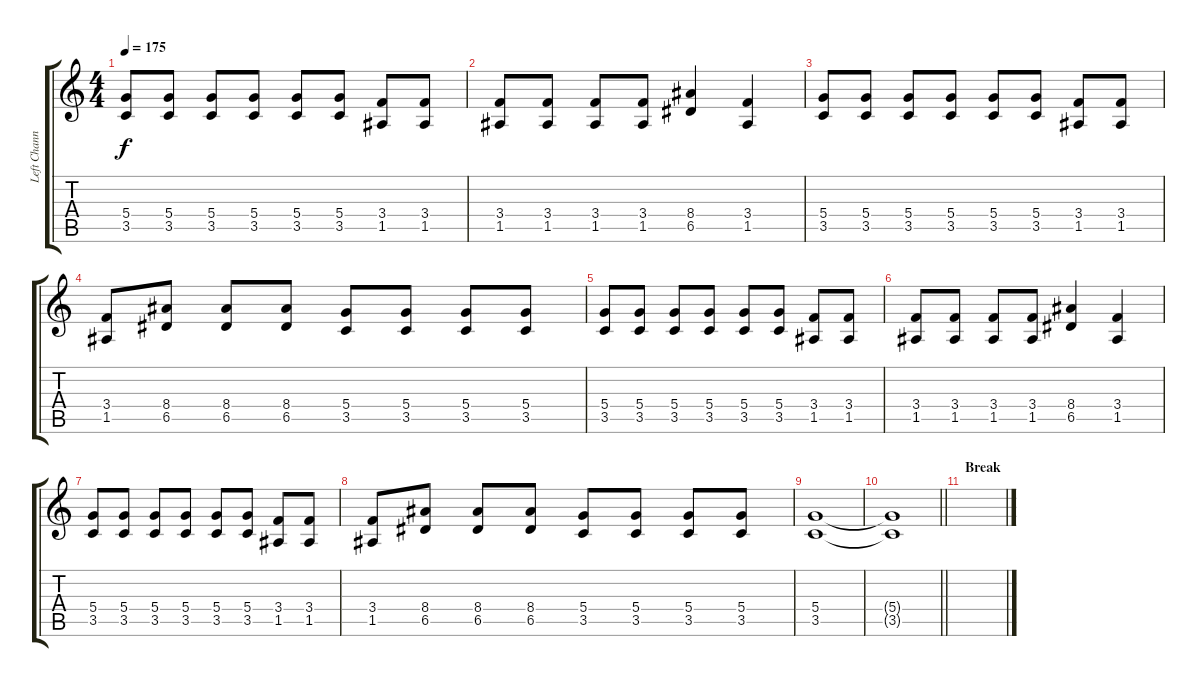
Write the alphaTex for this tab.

\track ("Left Channel" "Left Chann") {instrument distortionguitar}
\staff {score tabs}
\tuning (E4 B3 G3 D3 A2 E2) {hide}
\ts (4 4)
\tempo 175
\clef g2
\ks c
(5.4 3.5).8{dy f} (5.4 3.5).8 (5.4 3.5).8 (5.4 3.5).8 (5.4 3.5).8 (5.4 3.5).8 (3.4 1.5).8 (3.4 1.5).8 |
(3.4 1.5).8 (3.4 1.5).8 (3.4 1.5).8 (3.4 1.5).8 (8.4 6.5).4 (3.4 1.5).4 |
(5.4 3.5).8 (5.4 3.5).8 (5.4 3.5).8 (5.4 3.5).8 (5.4 3.5).8 (5.4 3.5).8 (3.4 1.5).8 (3.4 1.5).8 |
(3.4 1.5).8 (8.4 6.5).8 (8.4 6.5).8 (8.4 6.5).8 (5.4 3.5).8 (5.4 3.5).8 (5.4 3.5).8 (5.4 3.5).8 |
(5.4 3.5).8 (5.4 3.5).8 (5.4 3.5).8 (5.4 3.5).8 (5.4 3.5).8 (5.4 3.5).8 (3.4 1.5).8 (3.4 1.5).8 |
(3.4 1.5).8 (3.4 1.5).8 (3.4 1.5).8 (3.4 1.5).8 (8.4 6.5).4 (3.4 1.5).4 |
(5.4 3.5).8 (5.4 3.5).8 (5.4 3.5).8 (5.4 3.5).8 (5.4 3.5).8 (5.4 3.5).8 (3.4 1.5).8 (3.4 1.5).8 |
(3.4 1.5).8 (8.4 6.5).8 (8.4 6.5).8 (8.4 6.5).8 (5.4 3.5).8 (5.4 3.5).8 (5.4 3.5).8 (5.4 3.5).8 |
(5.4 3.5).1 |
\barLineRight lightlight
(5.4{t} 3.5{t}).1 |
\section ("" "Break")
